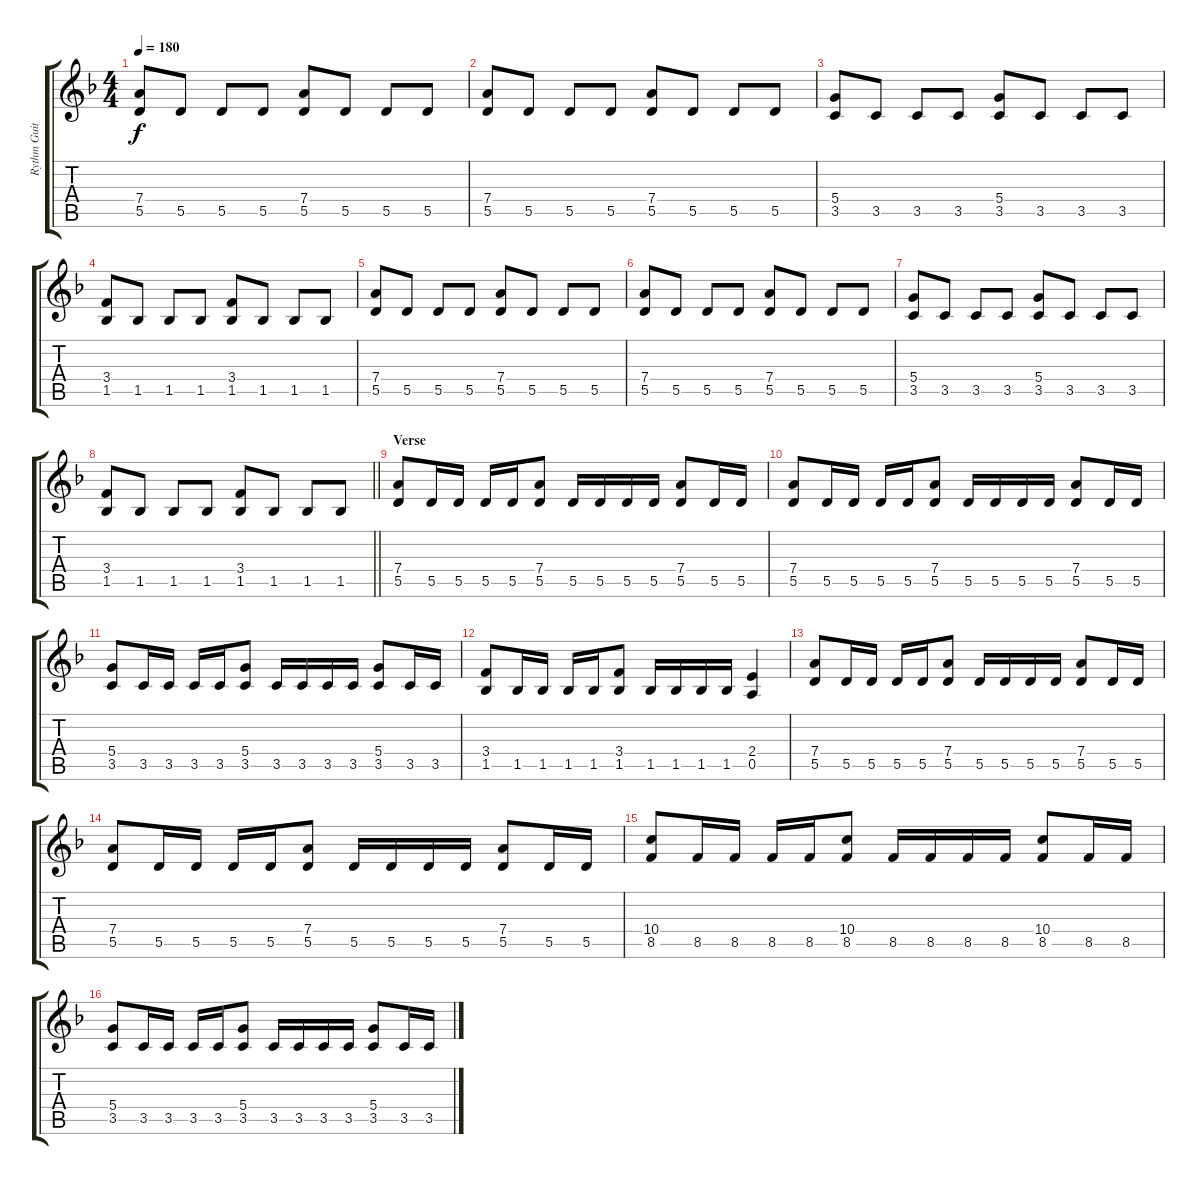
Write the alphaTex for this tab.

\track ("Rythm Guitar" "Rythm Guit") {instrument distortionguitar}
\staff {score tabs}
\tuning (E4 B3 G3 D3 A2 E2) {hide}
\ts (4 4)
\tempo 180
\clef g2
\ks dminor
(7.4 5.5).8{dy f} 5.5.8 5.5.8 5.5.8 (7.4 5.5).8 5.5.8 5.5.8 5.5.8 |
(7.4 5.5).8 5.5.8 5.5.8 5.5.8 (7.4 5.5).8 5.5.8 5.5.8 5.5.8 |
(5.4 3.5).8 3.5.8 3.5.8 3.5.8 (5.4 3.5).8 3.5.8 3.5.8 3.5.8 |
(3.4 1.5).8 1.5.8 1.5.8 1.5.8 (3.4 1.5).8 1.5.8 1.5.8 1.5.8 |
(7.4 5.5).8 5.5.8 5.5.8 5.5.8 (7.4 5.5).8 5.5.8 5.5.8 5.5.8 |
(7.4 5.5).8 5.5.8 5.5.8 5.5.8 (7.4 5.5).8 5.5.8 5.5.8 5.5.8 |
(5.4 3.5).8 3.5.8 3.5.8 3.5.8 (5.4 3.5).8 3.5.8 3.5.8 3.5.8 |
\barLineRight lightlight
(3.4 1.5).8 1.5.8 1.5.8 1.5.8 (3.4 1.5).8 1.5.8 1.5.8 1.5.8 |
\section ("" "Verse")
(7.4 5.5).8 5.5.16 5.5.16 5.5.16 5.5.16 (7.4 5.5).8 5.5.16 5.5.16 5.5.16 5.5.16 (7.4 5.5).8 5.5.16 5.5.16 |
(7.4 5.5).8 5.5.16 5.5.16 5.5.16 5.5.16 (7.4 5.5).8 5.5.16 5.5.16 5.5.16 5.5.16 (7.4 5.5).8 5.5.16 5.5.16 |
(5.4 3.5).8 3.5.16 3.5.16 3.5.16 3.5.16 (5.4 3.5).8 3.5.16 3.5.16 3.5.16 3.5.16 (5.4 3.5).8 3.5.16 3.5.16 |
(3.4 1.5).8 1.5.16 1.5.16 1.5.16 1.5.16 (3.4 1.5).8 1.5.16 1.5.16 1.5.16 1.5.16 (2.4 0.5).4 |
(7.4 5.5).8 5.5.16 5.5.16 5.5.16 5.5.16 (7.4 5.5).8 5.5.16 5.5.16 5.5.16 5.5.16 (7.4 5.5).8 5.5.16 5.5.16 |
(7.4 5.5).8 5.5.16 5.5.16 5.5.16 5.5.16 (7.4 5.5).8 5.5.16 5.5.16 5.5.16 5.5.16 (7.4 5.5).8 5.5.16 5.5.16 |
(10.4 8.5).8 8.5.16 8.5.16 8.5.16 8.5.16 (10.4 8.5).8 8.5.16 8.5.16 8.5.16 8.5.16 (10.4 8.5).8 8.5.16 8.5.16 |
(5.4 3.5).8 3.5.16 3.5.16 3.5.16 3.5.16 (5.4 3.5).8 3.5.16 3.5.16 3.5.16 3.5.16 (5.4 3.5).8 3.5.16 3.5.16
